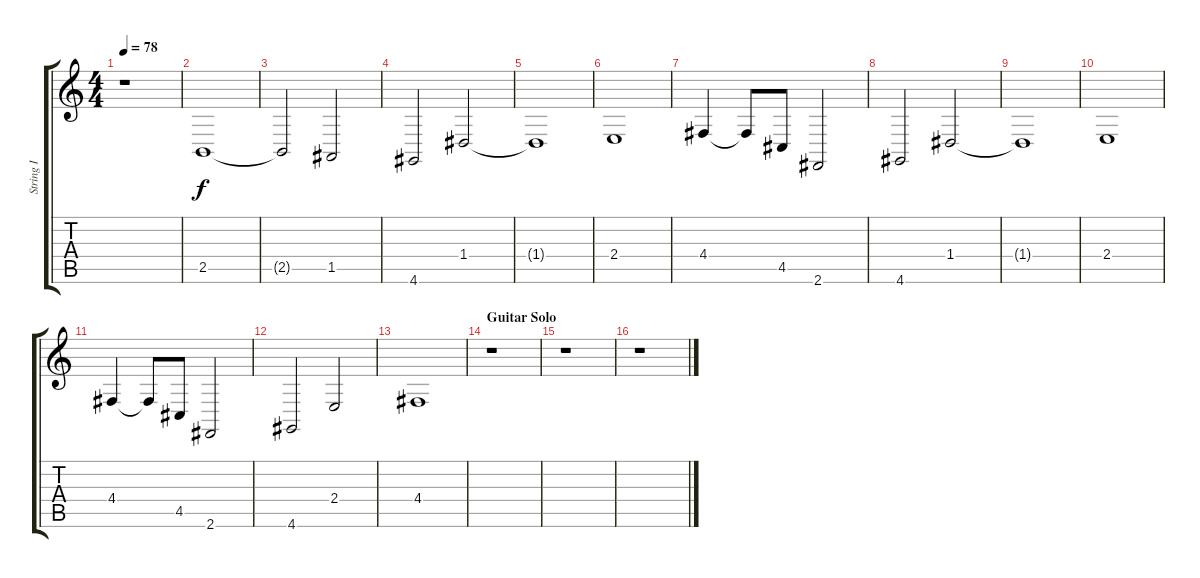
\track ("String I" "String I") {instrument tremolostrings}
\staff {score tabs}
\tuning (E4 B3 G3 D3 A2 E2) {hide}
\ts (4 4)
\tempo 78
\clef g2
\ks c
r.1{dy f} |
2.5.1{volume 11 instrument tremolostrings} |
2.5{t}.2 1.5.2 |
4.6.2 1.4.2 |
1.4{t}.1 |
2.4.1 |
4.4.4 4.4{t}.8 4.5.8 2.6.2 |
4.6.2 1.4.2 |
1.4{t}.1 |
2.4.1 |
4.4.4 4.4{t}.8 4.5.8 2.6.2 |
4.6.2 2.4.2 |
4.4.1 |
\section ("" "Guitar Solo")
r.1 |
r.1 |
r.1
